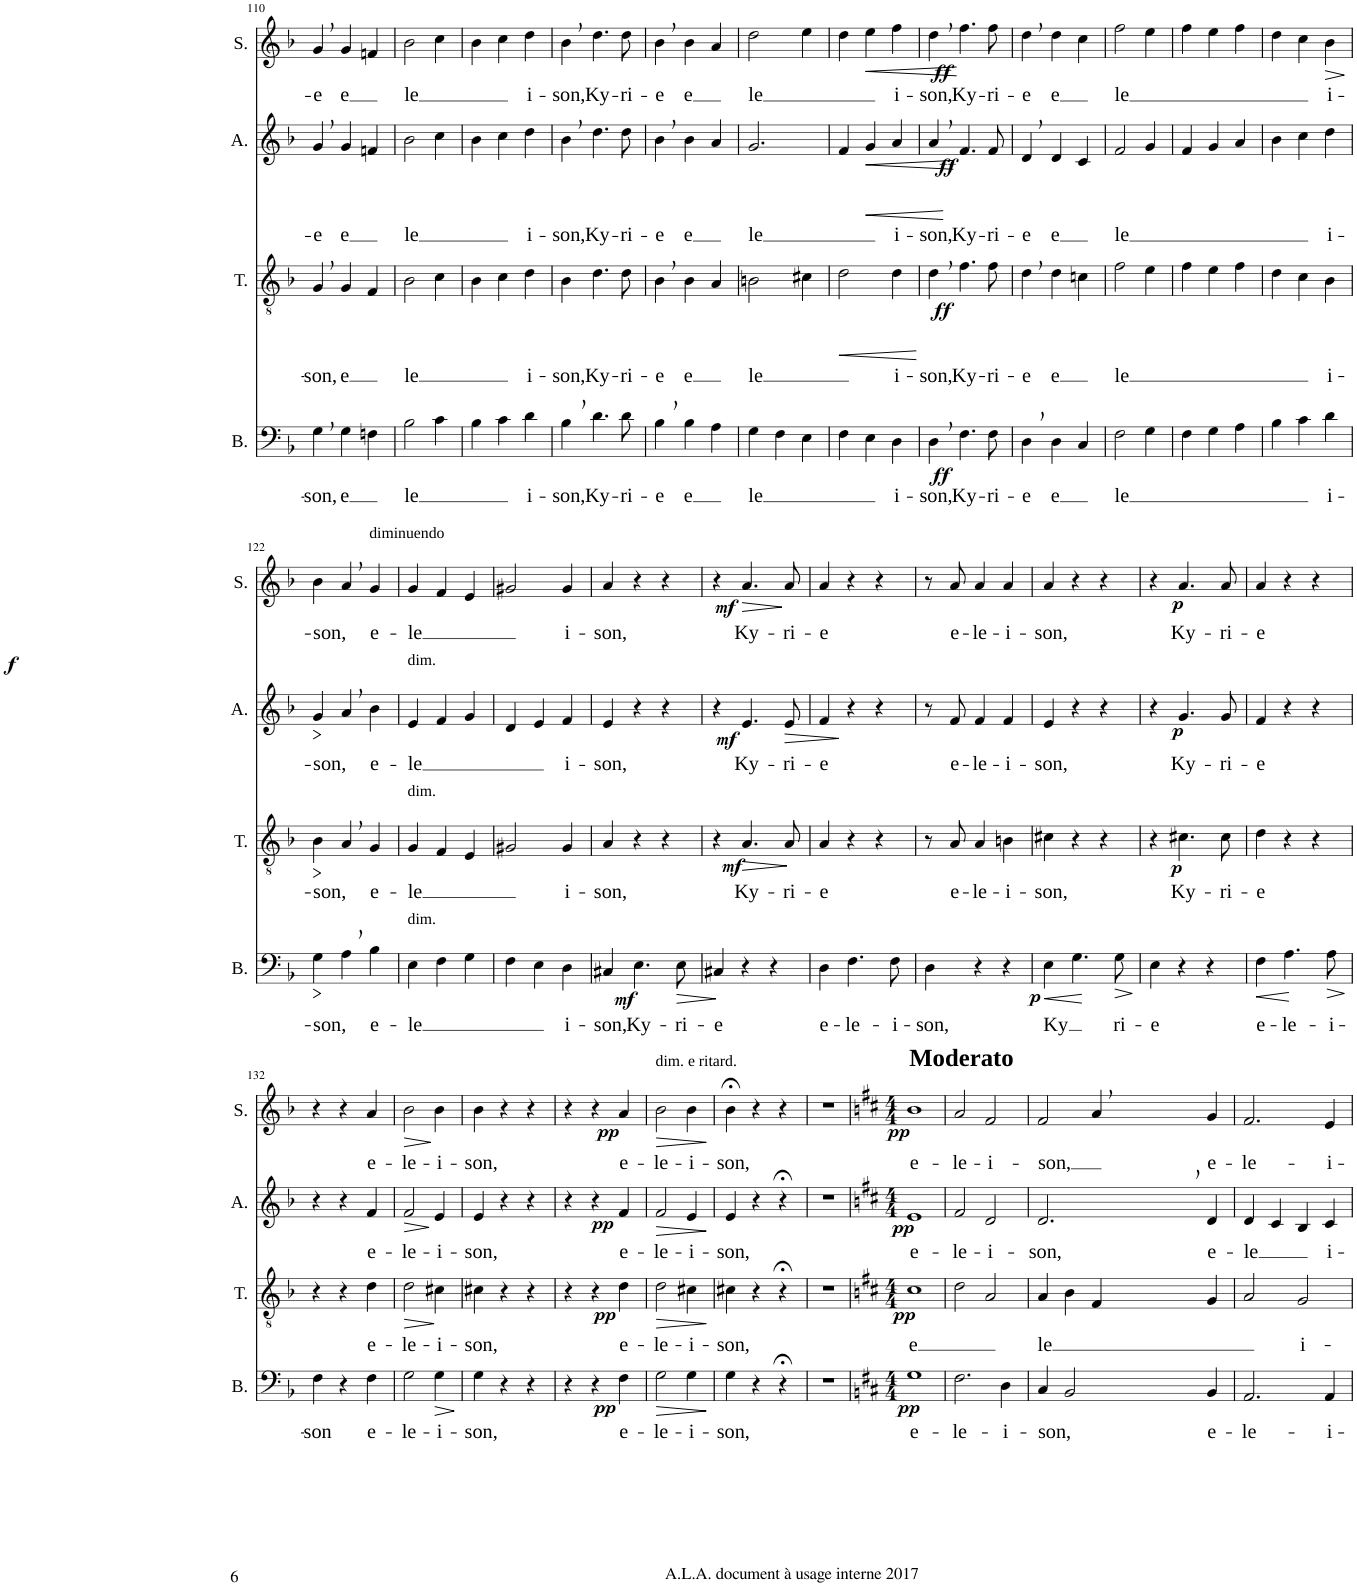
**kern	**text	**dynam	**kern	**text	**dynam	**kern	**text	**dynam	**kern	**text	**dynam
*part4	*part4	*part4	*part3	*part3	*part3	*part2	*part2	*part2	*part1	*part1	*part1
*staff4	*staff4	*staff4	*staff3	*staff3	*staff3	*staff2	*staff2	*staff2	*staff1	*staff1	*staff1
*I"Bass	*	*	*I"Tenor	*	*	*I"Alto	*	*	*I"Soprano	*	*
*I'B.	*	*	*I'T.	*	*	*I'A.	*	*	*I'S.	*	*
!!LO:PB:g=z
*clefF4	*	*	*clefGv2	*	*	*clefG2	*	*	*clefG2	*	*
*k[b-]	*	*	*k[b-]	*	*	*k[b-]	*	*	*k[b-]	*	*
*M3/4	*	*	*M3/4	*	*	*M3/4	*	*	*M3/4	*	*
=110	=110	=110	=110	=110	=110	=110	=110	=110	=110	=110	=110
!	!LO:LY:b	!	!	!LO:LY:b	!	!	!LO:LY:b	!	!	!LO:LY:b	!
4G,\	-son,	.	4G,/	-son,	.	4g,/	-e	.	4g,/	-e	.
!	!LO:LY:b	!	!	!LO:LY:b	!	!	!LO:LY:b	!	!	!LO:LY:b	!
4G\	e	.	4G/	e	.	4g/	e	.	4g/	e	.
!	!	!	!	!	!	!	!	!	!	!	!LO:DY:b
4Fn\	.	.	4F/	.	.	4fn/	.	.	4fn/	.	f
=111	=111	=111	=111	=111	=111	=111	=111	=111	=111	=111	=111
!	!LO:LY:b	!	!	!LO:LY:b	!	!	!LO:LY:b	!	!	!LO:LY:b	!
2B-\	le	.	2B-\	le	.	2b-\	le	.	2b-\	le	.
4c\	.	.	4c\	.	.	4cc\	.	.	4cc\	.	.
=112	=112	=112	=112	=112	=112	=112	=112	=112	=112	=112	=112
4B-\	.	.	4B-\	.	.	4b-\	.	.	4b-\	.	.
4c\	.	.	4c\	.	.	4cc\	.	.	4cc\	.	.
!	!LO:LY:b	!	!	!LO:LY:b	!	!	!LO:LY:b	!	!	!LO:LY:b	!
4d\	i-	.	4d\	i-	.	4dd\	i-	.	4dd\	i-	.
=113	=113	=113	=113	=113	=113	=113	=113	=113	=113	=113	=113
!	!LO:LY:b	!	!	!LO:LY:b	!	!	!LO:LY:b	!	!	!LO:LY:b	!
4B-,\	-son,	.	4B-\	-son,	.	4b-,\	-son,	.	4b-,\	-son,	.
!	!LO:LY:b	!	!	!LO:LY:b	!	!	!LO:LY:b	!	!	!LO:LY:b	!
4.d\	Ky-	.	4.d\	Ky-	.	4.dd\	Ky-	.	4.dd\	Ky-	.
!	!LO:LY:b	!	!	!LO:LY:b	!	!	!LO:LY:b	!	!	!LO:LY:b	!
8d\	-ri-	.	8d\	-ri-	.	8dd\	-ri-	.	8dd\	-ri-	.
=114	=114	=114	=114	=114	=114	=114	=114	=114	=114	=114	=114
!	!LO:LY:b	!	!	!LO:LY:b	!	!	!LO:LY:b	!	!	!LO:LY:b	!
4B-,\	-e	.	4B-,\	-e	.	4b-,\	-e	.	4b-,\	-e	.
!	!LO:LY:b	!	!	!LO:LY:b	!	!	!LO:LY:b	!	!	!LO:LY:b	!
4B-\	e	.	4B-\	e	.	4b-\	e	.	4b-\	e	.
4A\	.	.	4A/	.	.	4a/	.	.	4a/	.	.
=115	=115	=115	=115	=115	=115	=115	=115	=115	=115	=115	=115
!	!LO:LY:b	!	!	!LO:LY:b	!	!	!LO:LY:b	!	!	!LO:LY:b	!
4G\	le	.	2Bn\	le	.	2.g/	le	.	2dd\	le	.
4F\	.	.	.	.	.	.	.	.	.	.	.
4E\	.	.	4c#X\	.	.	.	.	.	4ee\	.	.
=116	=116	=116	=116	=116	=116	=116	=116	=116	=116	=116	=116
!	!	!	!	!	!LO:HP:b	!	!	!	!	!	!
4F\	.	.	2d\	.	<	4f/	.	.	4dd\	.	.
!	!	!	!	!	!	!	!	!LO:HP:b	!	!	!LO:HP:b
4E\	.	.	.	.	.	4g/	.	<	4ee\	.	<
!	!LO:LY:b	!	!	!LO:LY:b	!	!	!LO:LY:b	!LO:HP:b	!	!LO:LY:b	!
4D\	i-	.	4d\	i-	.	4a/	i-	<	4ff\	i-	.
.	.	.	.	.	[	.	.	[ [	.	.	[
=117	=117	=117	=117	=117	=117	=117	=117	=117	=117	=117	=117
!	!LO:LY:b	!	!	!LO:LY:b	!	!	!LO:LY:b	!	!	!LO:LY:b	!
4D,\	-son,	.	4d,\	-son,	.	4a,/	-son,	.	4dd,\	-son,	.
!	!LO:LY:b	!LO:DY:b	!	!LO:LY:b	!LO:DY:b	!	!LO:LY:b	!LO:DY:b	!	!LO:LY:b	!LO:DY:b
4.F\	Ky-	ff	4.f\	Ky-	ff	4.f/	Ky-	ff	4.ff\	Ky-	ff
!	!LO:LY:b	!	!	!LO:LY:b	!	!	!LO:LY:b	!	!	!LO:LY:b	!
8F\	-ri-	.	8f\	-ri-	.	8f/	-ri-	.	8ff\	-ri-	.
=118	=118	=118	=118	=118	=118	=118	=118	=118	=118	=118	=118
!	!LO:LY:b	!	!	!LO:LY:b	!	!	!LO:LY:b	!	!	!LO:LY:b	!
4D,\	-e	.	4d,\	-e	.	4d,/	-e	.	4dd,\	-e	.
!	!LO:LY:b	!	!	!LO:LY:b	!	!	!LO:LY:b	!	!	!LO:LY:b	!
4D\	e	.	4d\	e	.	4d/	e	.	4dd\	e	.
4C/	.	.	4cn\	.	.	4c/	.	.	4cc\	.	.
=119	=119	=119	=119	=119	=119	=119	=119	=119	=119	=119	=119
!	!LO:LY:b	!	!	!LO:LY:b	!	!	!LO:LY:b	!	!	!LO:LY:b	!
2F\	le	.	2f\	le	.	2f/	le	.	2ff\	le	.
4G\	.	.	4e\	.	.	4g/	.	.	4ee\	.	.
=120	=120	=120	=120	=120	=120	=120	=120	=120	=120	=120	=120
4F\	.	.	4f\	.	.	4f/	.	.	4ff\	.	.
4G\	.	.	4e\	.	.	4g/	.	.	4ee\	.	.
4A\	.	.	4f\	.	.	4a/	.	.	4ff\	.	.
=121	=121	=121	=121	=121	=121	=121	=121	=121	=121	=121	=121
4B-\	.	.	4d\	.	.	4b-\	.	.	4dd\	.	.
4c\	.	.	4c\	.	.	4cc\	.	.	4cc\	.	.
!	!LO:LY:b	!	!	!LO:LY:b	!	!	!LO:LY:b	!	!	!LO:LY:b	!LO:HP:b
4d\	i-	.	4B-\	i-	.	4dd\	i-	.	4b-\	i-	>
.	.	.	.	.	.	.	.	.	.	.	]
!!LO:LB:g=z
=122	=122	=122	=122	=122	=122	=122	=122	=122	=122	=122	=122
!	!LO:LY:b	!LO:HP:b	!	!LO:LY:b	!LO:HP:b	!	!LO:LY:b	!LO:HP:b	!	!LO:LY:b	!
4G\	-son,	>	4B-\	-son,	>	4g/	-son,	>	4b-\	-son,	.
4A,\	.	.	4A,/	.	.	4a,/	.	.	4a,/	.	.
!	!	!	!	!	!	!	!	!	!LO:TX:a:t=diminuendo	!	!
!	!LO:LY:b	!	!	!LO:LY:b	!	!	!LO:LY:b	!	!	!LO:LY:b	!
4B-\	e-	.	4G/	e-	.	4b-\	e-	.	4g/	e-	.
.	.	]	.	.	]	.	.	]	.	.	.
=123	=123	=123	=123	=123	=123	=123	=123	=123	=123	=123	=123
!	!	!	!	!	!	!LO:TX:a:t=dim.	!	!	!	!	!
!	!	!	!LO:TX:a:t=dim.	!	!	!	!	!	!	!	!
!LO:TX:a:t=dim.	!	!	!	!	!	!	!	!	!	!	!
!	!LO:LY:b	!	!	!LO:LY:b	!	!	!LO:LY:b	!	!	!LO:LY:b	!
4E\	-le	.	4G/	-le	.	4e/	-le	.	4g/	-le	.
4F\	.	.	4F/	.	.	4f/	.	.	4f/	.	.
4G\	.	.	4E/	.	.	4g/	.	.	4e/	.	.
=124	=124	=124	=124	=124	=124	=124	=124	=124	=124	=124	=124
4F\	.	.	2G#X/	.	.	4d/	.	.	2g#X/	.	.
4E\	.	.	.	.	.	4e/	.	.	.	.	.
!	!LO:LY:b	!	!	!LO:LY:b	!	!	!LO:LY:b	!	!	!LO:LY:b	!
4D\	i-	.	4G#/	i-	.	4f/	i-	.	4g#/	i-	.
=125	=125	=125	=125	=125	=125	=125	=125	=125	=125	=125	=125
!	!LO:LY:b	!	!	!LO:LY:b	!	!	!LO:LY:b	!	!	!LO:LY:b	!
4C#X/	-son,	.	4A/	-son,	.	4e/	-son,	.	4a/	-son,	.
!	!LO:LY:b	!LO:DY:b	!	!	!	!	!	!	!	!	!
4.E\	Ky-	mf	4r	.	.	4r	.	.	4r	.	.
.	.	.	4r	.	.	4r	.	.	4r	.	.
!	!LO:LY:b	!LO:HP:b	!	!	!	!	!	!	!	!	!
8E\	-ri-	>	.	.	.	.	.	.	.	.	.
.	.	]	.	.	.	.	.	.	.	.	.
=126	=126	=126	=126	=126	=126	=126	=126	=126	=126	=126	=126
!	!LO:LY:b	!	!	!	!LO:DY:b	!	!	!LO:DY:b	!	!	!LO:DY:b
4C#X/	-e	.	4r	.	mf	4r	.	mf	4r	.	mf
!	!	!	!	!LO:LY:b	!LO:HP:b	!	!LO:LY:b	!	!	!LO:LY:b	!LO:HP:b
4r	.	.	4.A/	Ky-	>	4.e/	Ky-	.	4.a/	Ky-	>
4r	.	.	.	.	.	.	.	.	.	.	.
!	!	!	!	!LO:LY:b	!	!	!LO:LY:b	!LO:HP:b	!	!LO:LY:b	!
.	.	.	8A/	-ri-	.	8e/	-ri-	>	8a/	-ri-	.
.	.	.	.	.	]	.	.	]	.	.	]
=127	=127	=127	=127	=127	=127	=127	=127	=127	=127	=127	=127
!	!LO:LY:b	!	!	!LO:LY:b	!	!	!LO:LY:b	!	!	!LO:LY:b	!
4D\	e-	.	4A/	-e	.	4f/	-e	.	4a/	-e	.
!	!LO:LY:b	!	!	!	!	!	!	!	!	!	!
4.F\	-le-	.	4r	.	.	4r	.	.	4r	.	.
.	.	.	4r	.	.	4r	.	.	4r	.	.
!	!LO:LY:b	!	!	!	!	!	!	!	!	!	!
8F\	-i-	.	.	.	.	.	.	.	.	.	.
=128	=128	=128	=128	=128	=128	=128	=128	=128	=128	=128	=128
!	!LO:LY:b	!	!	!	!	!	!	!	!	!	!
4D\	-son,	.	8r	.	.	8r	.	.	8r	.	.
!	!	!	!	!LO:LY:b	!	!	!LO:LY:b	!	!	!LO:LY:b	!
.	.	.	8A/	e-	.	8f/	e-	.	8a/	e-	.
!	!	!	!	!LO:LY:b	!	!	!LO:LY:b	!	!	!LO:LY:b	!
4r	.	.	4A/	-le-	.	4f/	-le-	.	4a/	-le-	.
!	!	!	!	!LO:LY:b	!	!	!LO:LY:b	!	!	!LO:LY:b	!
4r	.	.	4Bn\	-i-	.	4f/	-i-	.	4a/	-i-	.
=129	=129	=129	=129	=129	=129	=129	=129	=129	=129	=129	=129
!	!LO:LY:b	!LO:HP:b	!	!LO:LY:b	!	!	!LO:LY:b	!	!	!LO:LY:b	!
!	!	!LO:DY:n=1:b	!	!	!	!	!	!	!	!	!
4E\	-Ky	< p	4c#X\	-son,	.	4e/	-son,	.	4a/	-son,	.
4.G\	.	.	4r	.	.	4r	.	.	4r	.	.
.	.	.	4r	.	.	4r	.	.	4r	.	.
!	!LO:LY:b	!LO:HP:b	!	!	!	!	!	!	!	!	!
8G\	ri-	>	.	.	.	.	.	.	.	.	.
.	.	[ ]	.	.	.	.	.	.	.	.	.
=130	=130	=130	=130	=130	=130	=130	=130	=130	=130	=130	=130
!	!LO:LY:b	!	!	!	!	!	!	!	!	!	!
4E\	-e	.	4r	.	.	4r	.	.	4r	.	.
!	!	!	!	!LO:LY:b	!LO:DY:b	!	!LO:LY:b	!LO:DY:b	!	!LO:LY:b	!LO:DY:b
4r	.	.	4.c#X\	Ky-	p	4.g/	Ky-	p	4.a/	Ky-	p
4r	.	.	.	.	.	.	.	.	.	.	.
!	!	!	!	!LO:LY:b	!	!	!LO:LY:b	!	!	!LO:LY:b	!
.	.	.	8c#\	-ri-	.	8g/	-ri-	.	8a/	-ri-	.
=131	=131	=131	=131	=131	=131	=131	=131	=131	=131	=131	=131
!	!LO:LY:b	!LO:HP:b	!	!LO:LY:b	!	!	!LO:LY:b	!	!	!LO:LY:b	!
4F\	e-	<	4d\	-e	.	4f/	-e	.	4a/	-e	.
!	!LO:LY:b	!	!	!	!	!	!	!	!	!	!
4.A\	-le-	.	4r	.	.	4r	.	.	4r	.	.
.	.	.	4r	.	.	4r	.	.	4r	.	.
!	!LO:LY:b	!LO:HP:b	!	!	!	!	!	!	!	!	!
8A\	-i-	>	.	.	.	.	.	.	.	.	.
.	.	[ ]	.	.	.	.	.	.	.	.	.
!!LO:LB:g=z
=132	=132	=132	=132	=132	=132	=132	=132	=132	=132	=132	=132
!	!LO:LY:b	!	!	!	!	!	!	!	!	!	!
4F\	-son	.	4r	.	.	4r	.	.	4r	.	.
4r	.	.	4r	.	.	4r	.	.	4r	.	.
!	!LO:LY:b	!	!	!LO:LY:b	!	!	!LO:LY:b	!	!	!LO:LY:b	!
4F\	e-	.	4d\	e-	.	4f/	e-	.	4a/	e-	.
=133	=133	=133	=133	=133	=133	=133	=133	=133	=133	=133	=133
!	!LO:LY:b	!	!	!LO:LY:b	!LO:HP:b	!	!LO:LY:b	!LO:HP:b	!	!LO:LY:b	!LO:HP:b
2G\	-le-	.	2d\	-le-	>	2f/	-le-	>	2b-\	-le-	>
!	!LO:LY:b	!LO:HP:b	!	!LO:LY:b	!	!	!LO:LY:b	!	!	!LO:LY:b	!
4G\	-i-	>	4c#X\	-i-	.	4e/	-i-	.	4b-\	-i-	.
.	.	]	.	.	]	.	.	]	.	.	]
=134	=134	=134	=134	=134	=134	=134	=134	=134	=134	=134	=134
!	!LO:LY:b	!	!	!LO:LY:b	!	!	!LO:LY:b	!	!	!LO:LY:b	!
4G\	-son,	.	4c#X\	-son,	.	4e/	-son,	.	4b-\	-son,	.
4r	.	.	4r	.	.	4r	.	.	4r	.	.
4r	.	.	4r	.	.	4r	.	.	4r	.	.
=135	=135	=135	=135	=135	=135	=135	=135	=135	=135	=135	=135
4r	.	.	4r	.	.	4r	.	.	4r	.	.
!	!	!LO:DY:b	!	!	!LO:DY:b	!	!	!LO:DY:b	!	!	!LO:DY:b
4r	.	pp	4r	.	pp	4r	.	pp	4r	.	pp
!	!LO:LY:b	!	!	!LO:LY:b	!	!	!LO:LY:b	!	!	!LO:LY:b	!
4F\	e-	.	4d\	e-	.	4f/	e-	.	4a/	e-	.
=136	=136	=136	=136	=136	=136	=136	=136	=136	=136	=136	=136
!	!	!	!	!	!	!	!	!	!LO:TX:a:t=dim. e ritard.	!	!
!	!LO:LY:b	!LO:HP:b	!	!LO:LY:b	!LO:HP:b	!	!LO:LY:b	!LO:HP:b	!	!LO:LY:b	!LO:HP:b
2G\	-le-	>	2d\	-le-	>	2f/	-le-	>	2b-\	-le-	>
!	!LO:LY:b	!	!	!LO:LY:b	!	!	!LO:LY:b	!	!	!LO:LY:b	!
4G\	-i-	.	4c#X\	-i-	.	4e/	-i-	.	4b-\	-i-	.
.	.	]	.	.	]	.	.	]	.	.	]
=137	=137	=137	=137	=137	=137	=137	=137	=137	=137	=137	=137
!	!LO:LY:b	!	!	!LO:LY:b	!	!	!LO:LY:b	!	!	!LO:LY:b	!
4G\	-son,	.	4c#X\	-son,	.	4e/	-son,	.	4b-;<\	-son,	.
4r	.	.	4r	.	.	4r	.	.	4r	.	.
4r;<	.	.	4r;<	.	.	4r;<	.	.	4r	.	.
=138	=138	=138	=138	=138	=138	=138	=138	=138	=138	=138	=138
2.r	.	.	2.r	.	.	2.r	.	.	2.r	.	.
=139	=139	=139	=139	=139	=139	=139	=139	=139	=139	=139	=139
*k[f#c#]	*	*	*k[f#c#]	*	*	*k[f#c#]	*	*	*k[f#c#]	*	*
*M4/4	*	*	*M4/4	*	*	*M4/4	*	*	*M4/4	*	*
!	!	!	!	!	!	!	!	!	!LO:TX:a:B:t=Moderato	!	!
!	!LO:LY:b	!LO:DY:b	!	!LO:LY:b	!LO:DY:b	!	!LO:LY:b	!LO:DY:b	!	!LO:LY:b	!LO:DY:b
1G	e-	pp	1c#	-e	pp	1e	e-	pp	1b	e-	pp
=140	=140	=140	=140	=140	=140	=140	=140	=140	=140	=140	=140
!	!LO:LY:b	!	!	!	!	!	!LO:LY:b	!	!	!LO:LY:b	!
2.F#\	-le-	.	2d\	.	.	2f#/	-le-	.	2a/	-le-	.
!	!	!	!	!	!	!	!LO:LY:b	!	!	!LO:LY:b	!
.	.	.	2A/	.	.	2d/	-i-	.	2f#/	-i-	.
!	!LO:LY:b	!	!	!	!	!	!	!	!	!	!
4D\	-i-	.	.	.	.	.	.	.	.	.	.
=141	=141	=141	=141	=141	=141	=141	=141	=141	=141	=141	=141
!	!LO:LY:b	!	!	!LO:LY:b	!	!	!LO:LY:b	!	!	!LO:LY:b	!
4C#/	-son,	.	4A/	le	.	2.d,/	-son,	.	2f#/	-son,	.
2BB/	.	.	4B\	.	.	.	.	.	.	.	.
.	.	.	4F#/	.	.	.	.	.	4a,/	.	.
!	!LO:LY:b	!	!	!	!	!	!LO:LY:b	!	!	!LO:LY:b	!
4BB/	e-	.	4G/	.	.	4d/	e-	.	4g/	e-	.
=142	=142	=142	=142	=142	=142	=142	=142	=142	=142	=142	=142
!	!LO:LY:b	!	!	!	!	!	!LO:LY:b	!	!	!LO:LY:b	!
2.AA/	-le-	.	2A/	.	.	4d/	-le	.	2.f#/	-le-	.
.	.	.	.	.	.	4c#/	.	.	.	.	.
!	!	!	!	!LO:LY:b	!	!	!	!	!	!	!
.	.	.	2G/	i-	.	4B/	.	.	.	.	.
!	!LO:LY:b	!	!	!	!	!	!LO:LY:b	!	!	!LO:LY:b	!
4AA/	-i-	.	.	.	.	4c#/	i-	.	4e/	-i-	.
=	=	=	=	=	=	=	=	=	=	=	=
*-	*-	*-	*-	*-	*-	*-	*-	*-	*-	*-	*-
